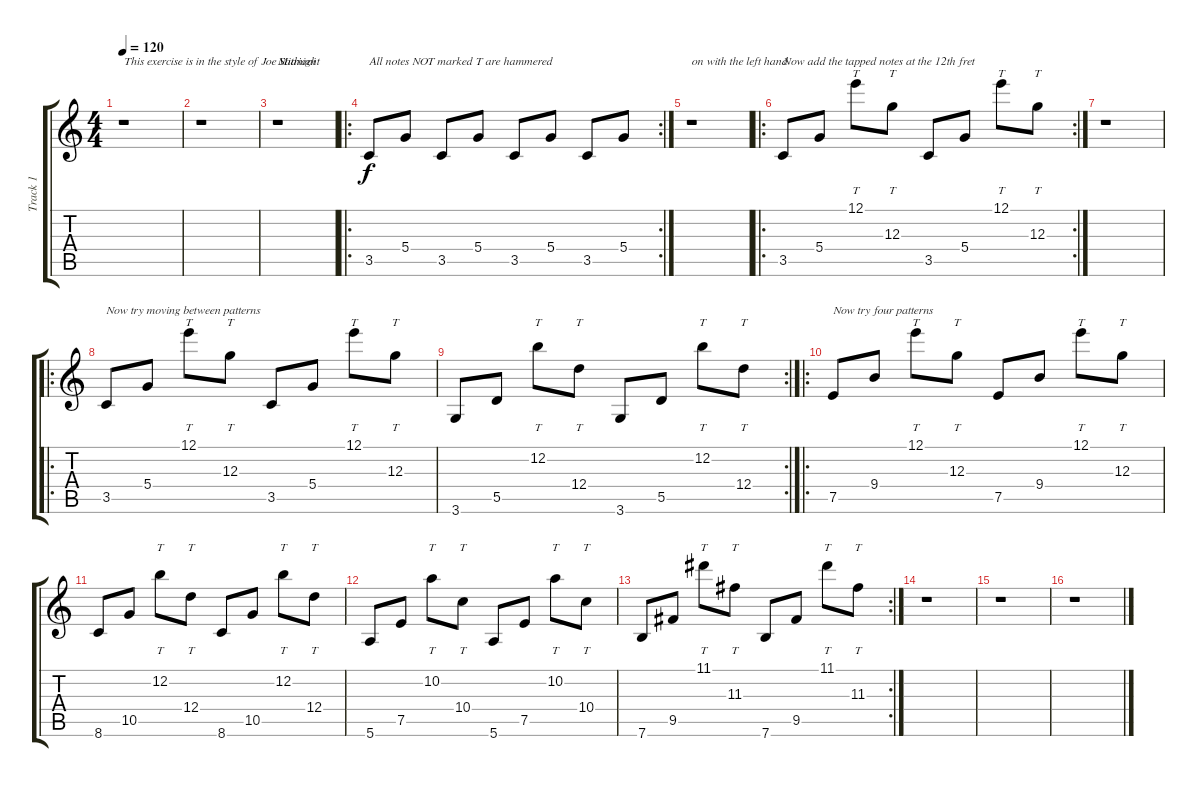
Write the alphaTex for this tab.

\track ("Track 1" "Track 1") {instrument acousticguitarnylon}
\staff {score tabs}
\tuning (E4 B3 G3 D3 A2 E2) {hide}
\ts (4 4)
\tempo 120
\clef g2
\ks c
r.1{txt "This exercise is in the style of Joe Satriani" dy f instrument acousticguitarnylon} |
r.1 |
r.1{txt "Midnight"} |
\ro
\rc 2
3.5.8{txt "All notes NOT marked T are hammered "} 5.4.8 3.5.8 5.4.8 3.5.8 5.4.8 3.5.8 5.4.8 |
r.1{txt "on with the left hand"} |
\ro
\rc 2
3.5.8{txt "Now add the tapped notes at the 12th fret"} 5.4.8 12.1.8{tt} 12.3.8{tt} 3.5.8 5.4.8 12.1.8{tt} 12.3.8{tt} |
r.1 |
\ro
3.5.8{txt "Now try moving between patterns"} 5.4.8 12.1.8{tt} 12.3.8{tt} 3.5.8 5.4.8 12.1.8{tt} 12.3.8{tt} |
\rc 2
3.6.8 5.5.8 12.2.8{tt} 12.4.8{tt} 3.6.8 5.5.8 12.2.8{tt} 12.4.8{tt} |
\ro
7.5.8{txt "Now try four patterns"} 9.4.8 12.1.8{tt} 12.3.8{tt} 7.5.8 9.4.8 12.1.8{tt} 12.3.8{tt} |
8.6.8 10.5.8 12.2.8{tt} 12.4.8{tt} 8.6.8 10.5.8 12.2.8{tt} 12.4.8{tt} |
5.6.8 7.5.8 10.2.8{tt} 10.4.8{tt} 5.6.8 7.5.8 10.2.8{tt} 10.4.8{tt} |
\rc 2
7.6.8 9.5.8 11.1.8{tt} 11.3.8{tt} 7.6.8 9.5.8 11.1.8{tt} 11.3.8{tt} |
r.1 |
r.1 |
r.1
